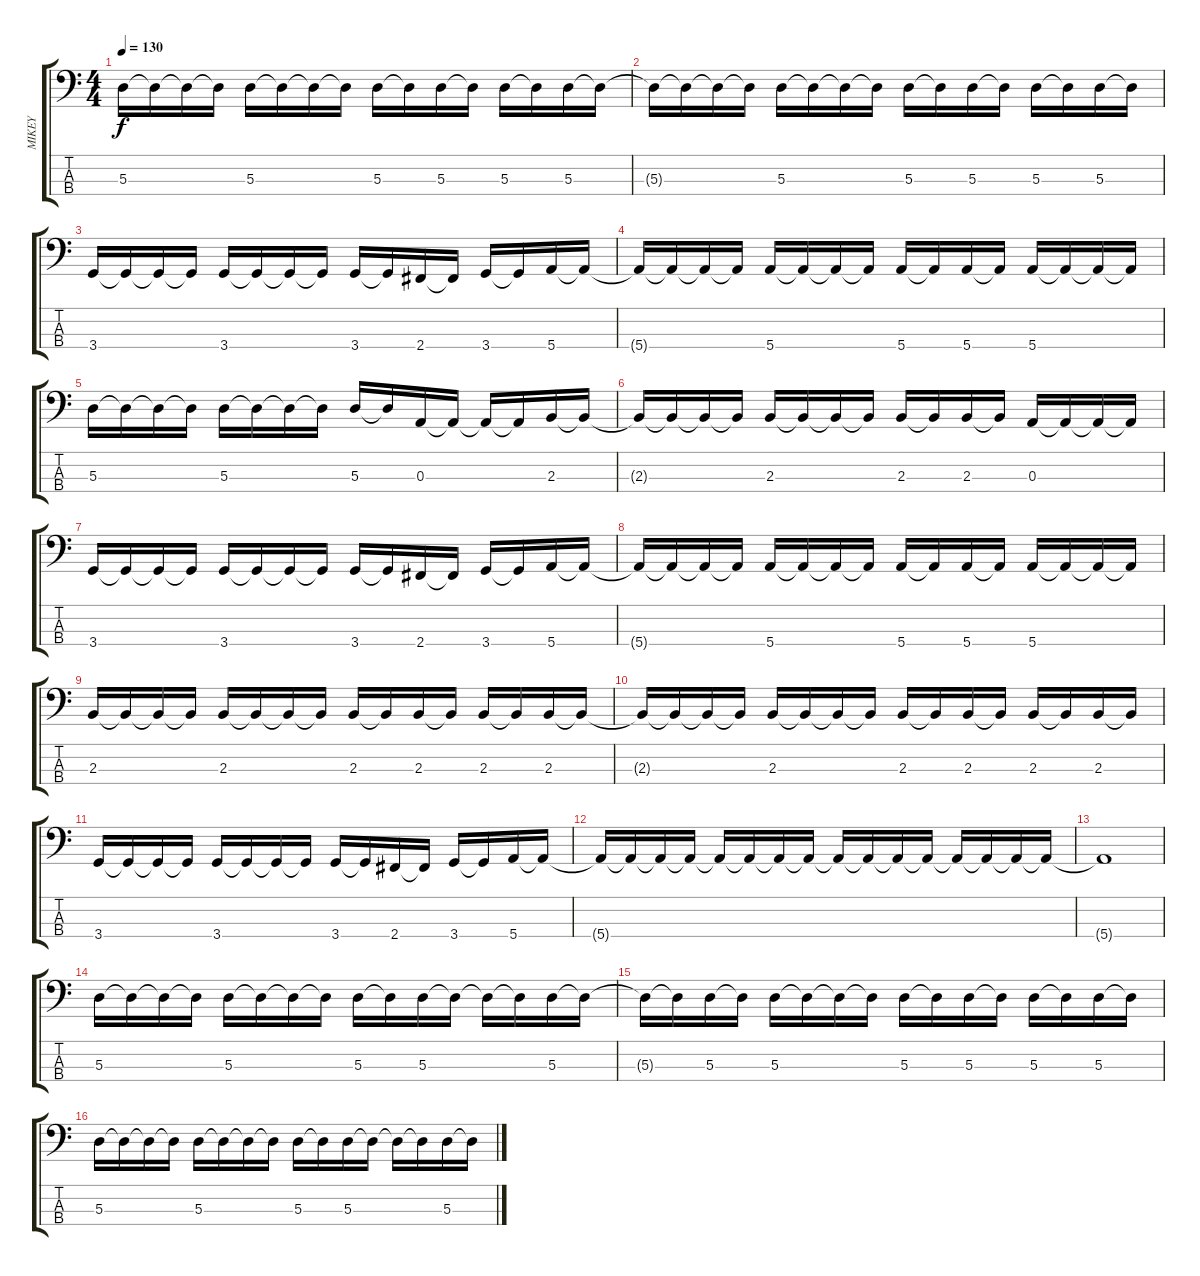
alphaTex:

\track ("MIKEY" "MIKEY") {instrument electricbassfinger}
\staff {score tabs}
\tuning (G2 D2 A1 E1) {hide}
\ts (4 4)
\tempo 130
\clef f4
\ks c
5.3.16{dy f} 5.3{t}.16 5.3{t}.16 5.3{t}.16 5.3.16 5.3{t}.16 5.3{t}.16 5.3{t}.16 5.3.16 5.3{t}.16 5.3.16 5.3{t}.16 5.3.16 5.3{t}.16 5.3.16 5.3{t}.16 |
5.3{t}.16 5.3{t}.16 5.3{t}.16 5.3{t}.16 5.3.16 5.3{t}.16 5.3{t}.16 5.3{t}.16 5.3.16 5.3{t}.16 5.3.16 5.3{t}.16 5.3.16 5.3{t}.16 5.3.16 5.3{t}.16 |
3.4.16 3.4{t}.16 3.4{t}.16 3.4{t}.16 3.4.16 3.4{t}.16 3.4{t}.16 3.4{t}.16 3.4.16 3.4{t}.16 2.4.16 2.4{t}.16 3.4.16 3.4{t}.16 5.4.16 5.4{t}.16 |
5.4{t}.16 5.4{t}.16 5.4{t}.16 5.4{t}.16 5.4.16 5.4{t}.16 5.4{t}.16 5.4{t}.16 5.4.16 5.4{t}.16 5.4.16 5.4{t}.16 5.4.16 5.4{t}.16 5.4{t}.16 5.4{t}.16 |
5.3.16 5.3{t}.16 5.3{t}.16 5.3{t}.16 5.3.16 5.3{t}.16 5.3{t}.16 5.3{t}.16 5.3.16 5.3{t}.16 0.3.16 0.3{t}.16 0.3{t}.16 0.3{t}.16 2.3.16 2.3{t}.16 |
2.3{t}.16 2.3{t}.16 2.3{t}.16 2.3{t}.16 2.3.16 2.3{t}.16 2.3{t}.16 2.3{t}.16 2.3.16 2.3{t}.16 2.3.16 2.3{t}.16 0.3.16 0.3{t}.16 0.3{t}.16 0.3{t}.16 |
3.4.16 3.4{t}.16 3.4{t}.16 3.4{t}.16 3.4.16 3.4{t}.16 3.4{t}.16 3.4{t}.16 3.4.16 3.4{t}.16 2.4.16 2.4{t}.16 3.4.16 3.4{t}.16 5.4.16 5.4{t}.16 |
5.4{t}.16 5.4{t}.16 5.4{t}.16 5.4{t}.16 5.4.16 5.4{t}.16 5.4{t}.16 5.4{t}.16 5.4.16 5.4{t}.16 5.4.16 5.4{t}.16 5.4.16 5.4{t}.16 5.4{t}.16 5.4{t}.16 |
2.3.16 2.3{t}.16 2.3{t}.16 2.3{t}.16 2.3.16 2.3{t}.16 2.3{t}.16 2.3{t}.16 2.3.16 2.3{t}.16 2.3.16 2.3{t}.16 2.3.16 2.3{t}.16 2.3.16 2.3{t}.16 |
2.3{t}.16 2.3{t}.16 2.3{t}.16 2.3{t}.16 2.3.16 2.3{t}.16 2.3{t}.16 2.3{t}.16 2.3.16 2.3{t}.16 2.3.16 2.3{t}.16 2.3.16 2.3{t}.16 2.3.16 2.3{t}.16 |
3.4.16 3.4{t}.16 3.4{t}.16 3.4{t}.16 3.4.16 3.4{t}.16 3.4{t}.16 3.4{t}.16 3.4.16 3.4{t}.16 2.4.16 2.4{t}.16 3.4.16 3.4{t}.16 5.4.16 5.4{t}.16 |
5.4{t}.16 5.4{t}.16 5.4{t}.16 5.4{t}.16 5.4{t}.16 5.4{t}.16 5.4{t}.16 5.4{t}.16 5.4{t}.16 5.4{t}.16 5.4{t}.16 5.4{t}.16 5.4{t}.16 5.4{t}.16 5.4{t}.16 5.4{t}.16 |
5.4{t}.1 |
5.3.16 5.3{t}.16 5.3{t}.16 5.3{t}.16 5.3.16 5.3{t}.16 5.3{t}.16 5.3{t}.16 5.3.16 5.3{t}.16 5.3.16 5.3{t}.16 5.3{t}.16 5.3{t}.16 5.3.16 5.3{t}.16 |
5.3{t}.16 5.3{t}.16 5.3.16 5.3{t}.16 5.3.16 5.3{t}.16 5.3{t}.16 5.3{t}.16 5.3.16 5.3{t}.16 5.3.16 5.3{t}.16 5.3.16 5.3{t}.16 5.3.16 5.3{t}.16 |
5.3.16 5.3{t}.16 5.3{t}.16 5.3{t}.16 5.3.16 5.3{t}.16 5.3{t}.16 5.3{t}.16 5.3.16 5.3{t}.16 5.3.16 5.3{t}.16 5.3{t}.16 5.3{t}.16 5.3.16 5.3{t}.16
